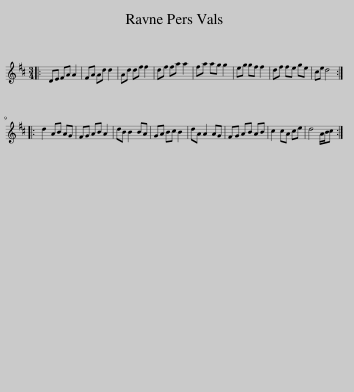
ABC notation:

X:1
L:1/8
M:3/4
I:linebreak $
K:D
V:1 treble
V:1
|: DE FA A2 | FA Ad d2 | Ad df f2 | df fa a2 | fa ag g2 | %5
 eg gf f2 | df fe ge | ce d4 ::$ d2 AB AG | FG AB A2 | %10
 dB B2 BA | GA Bc B2 | dA A2 AG | FG AB AB | c2 cA ce | %15
 d4 A/B/c :| %16
